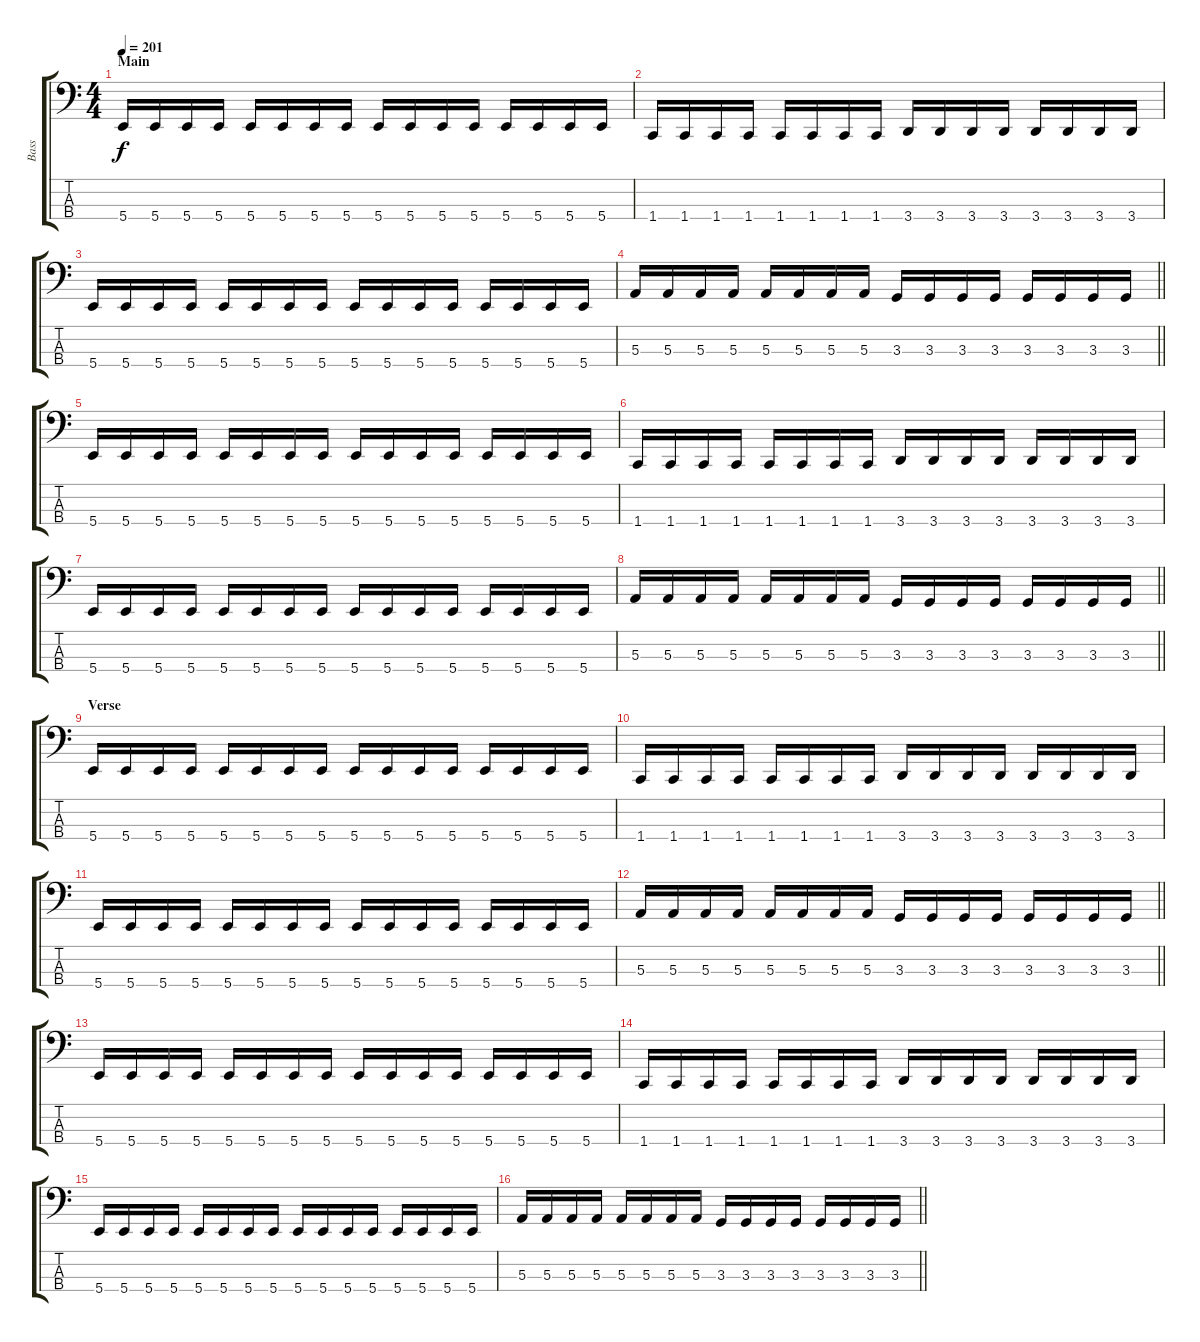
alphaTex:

\track ("Bass" "Bass") {instrument electricbassfinger}
\staff {score tabs}
\tuning (D2 A1 E1 B0) {hide}
\ts (4 4)
\section ("" "Main")
\tempo 201
\clef f4
\ks c
5.4.16{dy f} 5.4.16 5.4.16 5.4.16 5.4.16 5.4.16 5.4.16 5.4.16 5.4.16 5.4.16 5.4.16 5.4.16 5.4.16 5.4.16 5.4.16 5.4.16 |
1.4.16 1.4.16 1.4.16 1.4.16 1.4.16 1.4.16 1.4.16 1.4.16 3.4.16 3.4.16 3.4.16 3.4.16 3.4.16 3.4.16 3.4.16 3.4.16 |
5.4.16 5.4.16 5.4.16 5.4.16 5.4.16 5.4.16 5.4.16 5.4.16 5.4.16 5.4.16 5.4.16 5.4.16 5.4.16 5.4.16 5.4.16 5.4.16 |
\barLineRight lightlight
5.3.16 5.3.16 5.3.16 5.3.16 5.3.16 5.3.16 5.3.16 5.3.16 3.3.16 3.3.16 3.3.16 3.3.16 3.3.16 3.3.16 3.3.16 3.3.16 |
\section ("" "")
5.4.16 5.4.16 5.4.16 5.4.16 5.4.16 5.4.16 5.4.16 5.4.16 5.4.16 5.4.16 5.4.16 5.4.16 5.4.16 5.4.16 5.4.16 5.4.16 |
1.4.16 1.4.16 1.4.16 1.4.16 1.4.16 1.4.16 1.4.16 1.4.16 3.4.16 3.4.16 3.4.16 3.4.16 3.4.16 3.4.16 3.4.16 3.4.16 |
5.4.16 5.4.16 5.4.16 5.4.16 5.4.16 5.4.16 5.4.16 5.4.16 5.4.16 5.4.16 5.4.16 5.4.16 5.4.16 5.4.16 5.4.16 5.4.16 |
\barLineRight lightlight
5.3.16 5.3.16 5.3.16 5.3.16 5.3.16 5.3.16 5.3.16 5.3.16 3.3.16 3.3.16 3.3.16 3.3.16 3.3.16 3.3.16 3.3.16 3.3.16 |
\section ("" "Verse")
5.4.16 5.4.16 5.4.16 5.4.16 5.4.16 5.4.16 5.4.16 5.4.16 5.4.16 5.4.16 5.4.16 5.4.16 5.4.16 5.4.16 5.4.16 5.4.16 |
1.4.16 1.4.16 1.4.16 1.4.16 1.4.16 1.4.16 1.4.16 1.4.16 3.4.16 3.4.16 3.4.16 3.4.16 3.4.16 3.4.16 3.4.16 3.4.16 |
5.4.16 5.4.16 5.4.16 5.4.16 5.4.16 5.4.16 5.4.16 5.4.16 5.4.16 5.4.16 5.4.16 5.4.16 5.4.16 5.4.16 5.4.16 5.4.16 |
\barLineRight lightlight
5.3.16 5.3.16 5.3.16 5.3.16 5.3.16 5.3.16 5.3.16 5.3.16 3.3.16 3.3.16 3.3.16 3.3.16 3.3.16 3.3.16 3.3.16 3.3.16 |
\section ("" "")
5.4.16 5.4.16 5.4.16 5.4.16 5.4.16 5.4.16 5.4.16 5.4.16 5.4.16 5.4.16 5.4.16 5.4.16 5.4.16 5.4.16 5.4.16 5.4.16 |
1.4.16 1.4.16 1.4.16 1.4.16 1.4.16 1.4.16 1.4.16 1.4.16 3.4.16 3.4.16 3.4.16 3.4.16 3.4.16 3.4.16 3.4.16 3.4.16 |
5.4.16 5.4.16 5.4.16 5.4.16 5.4.16 5.4.16 5.4.16 5.4.16 5.4.16 5.4.16 5.4.16 5.4.16 5.4.16 5.4.16 5.4.16 5.4.16 |
\barLineRight lightlight
5.3.16 5.3.16 5.3.16 5.3.16 5.3.16 5.3.16 5.3.16 5.3.16 3.3.16 3.3.16 3.3.16 3.3.16 3.3.16 3.3.16 3.3.16 3.3.16
